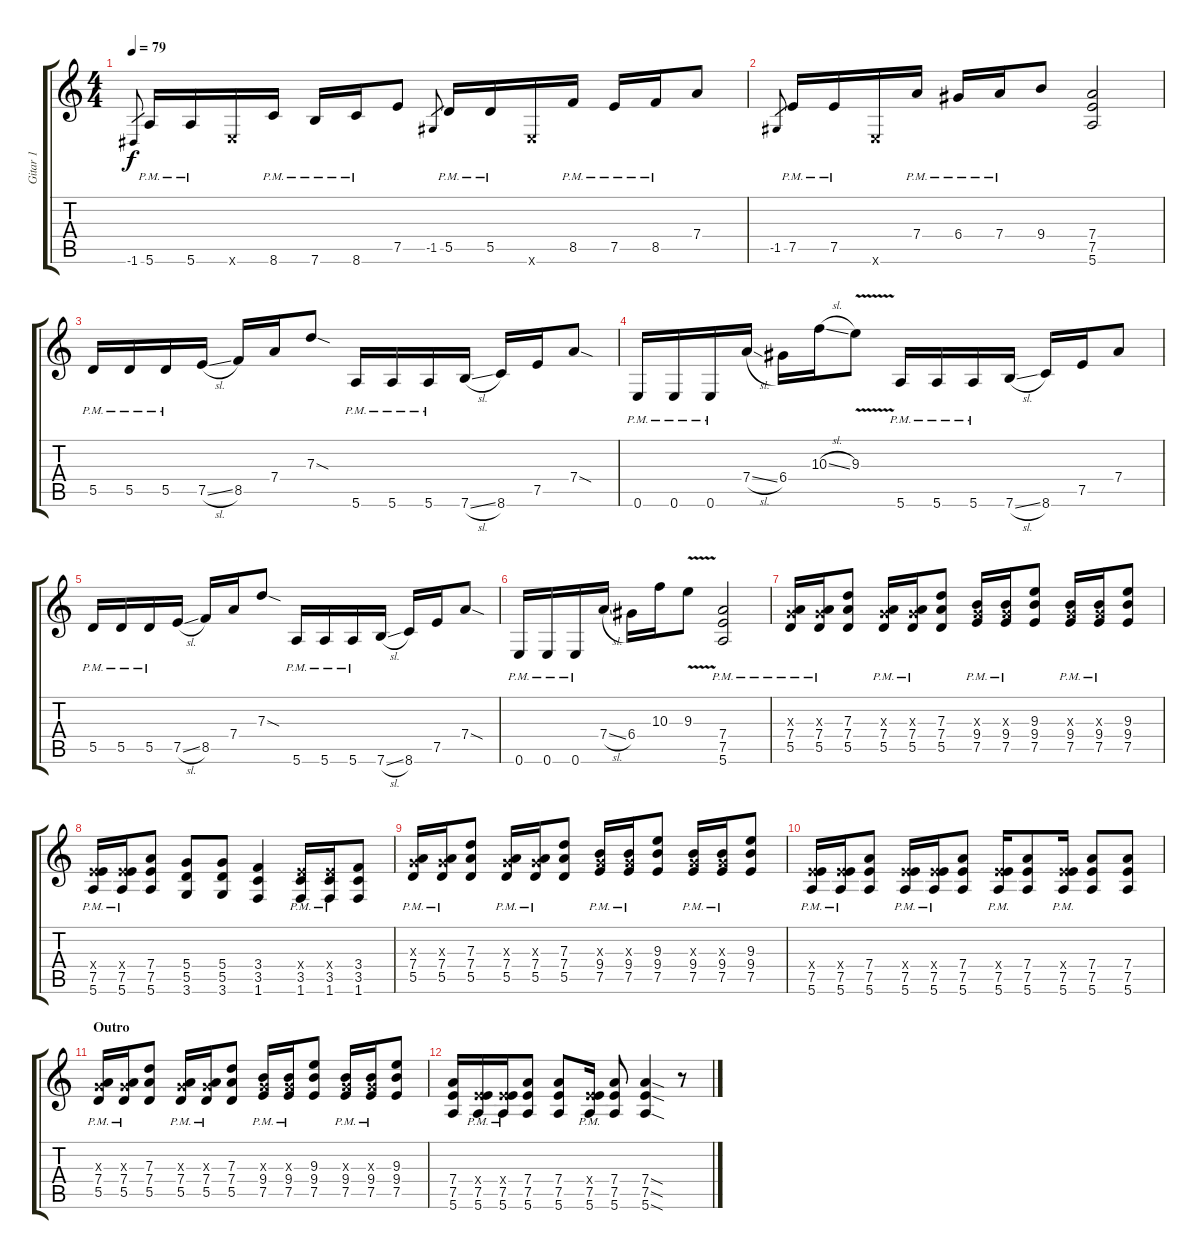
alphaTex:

\track ("Gitar 1" "Gitar 1") {instrument distortionguitar}
\staff {score tabs}
\tuning (E4 B3 G3 D3 A2 E2) {hide}
\ts (4 4)
\tempo 79
\clef g2
\ks c
-1.6.8{gr dy f} 5.6{pm}.16 5.6{pm}.16 0.6{x}.16 8.6{pm}.16 7.6{pm}.16 8.6{pm}.16 7.5.8 -1.5.8{gr} 5.5{pm}.16 5.5{pm}.16 0.6{x}.16 8.5{pm}.16 7.5{pm}.16 8.5{pm}.16 7.4.8 |
-1.5.8{gr} 7.5{pm}.16 7.5{pm}.16 0.6{x}.16 7.4{pm}.16 6.4{pm}.16 7.4{pm}.16 9.4.8 (7.4 7.5 5.6).2 |
\section ("" "")
5.5{pm}.16 5.5{pm}.16 5.5{pm}.16 7.5{sl}.16 8.5.16 7.4.16 7.3{sod}.8 5.6{pm}.16 5.6{pm}.16 5.6{pm}.16 7.6{sl}.16 8.6.16 7.5.16 7.4{sod}.8 |
0.6{pm}.16 0.6{pm}.16 0.6{pm}.16 7.4{sl}.16 6.4.16 10.3{sl}.16 9.3{v}.8 5.6{pm}.16 5.6{pm}.16 5.6{pm}.16 7.6{sl}.16 8.6.16 7.5.16 7.4.8 |
5.5{pm}.16 5.5{pm}.16 5.5{pm}.16 7.5{sl}.16 8.5.16 7.4.16 7.3{sod}.8 5.6{pm}.16 5.6{pm}.16 5.6{pm}.16 7.6{sl}.16 8.6.16 7.5.16 7.4{sod}.8 |
0.6{pm}.16 0.6{pm}.16 0.6{pm}.16 7.4{sl}.16 6.4.16 10.3.16 9.3{v}.8 (7.4 7.5 5.6{pm}).2 |
\section ("" "")
(0.3{x} 7.4{pm} 5.5{pm}).16 (0.3{x} 7.4{pm} 5.5{pm}).16 (7.3 7.4 5.5).8 (0.3{x} 7.4{pm} 5.5{pm}).16 (0.3{x} 7.4{pm} 5.5{pm}).16 (7.3 7.4 5.5).8 (0.3{x} 9.4{pm} 7.5{pm}).16 (0.3{x} 9.4{pm} 7.5{pm}).16 (9.3 9.4 7.5).8 (0.3{x} 9.4{pm} 7.5{pm}).16 (0.3{x} 9.4{pm} 7.5{pm}).16 (9.3 9.4 7.5).8 |
(2.4{x} 7.5{pm} 5.6{pm}).16 (2.4{x} 7.5{pm} 5.6{pm}).16 (7.4 7.5 5.6).8 (5.4 5.5 3.6).8 (5.4 5.5 3.6).8 (3.4 3.5 1.6).4 (2.4{x} 3.5{pm} 1.6{pm}).16 (2.4{x} 3.5{pm} 1.6{pm}).16 (3.4 3.5 1.6).8 |
(0.3{x} 7.4{pm} 5.5{pm}).16 (0.3{x} 7.4{pm} 5.5{pm}).16 (7.3 7.4 5.5).8 (0.3{x} 7.4{pm} 5.5{pm}).16 (0.3{x} 7.4{pm} 5.5{pm}).16 (7.3 7.4 5.5).8 (0.3{x} 9.4{pm} 7.5{pm}).16 (0.3{x} 9.4{pm} 7.5{pm}).16 (9.3 9.4 7.5).8 (0.3{x} 9.4{pm} 7.5{pm}).16 (0.3{x} 9.4{pm} 7.5{pm}).16 (9.3 9.4 7.5).8 |
(2.4{x} 7.5{pm} 5.6{pm}).16 (2.4{x} 7.5{pm} 5.6{pm}).16 (7.4 7.5 5.6).8 (2.4{x} 7.5{pm} 5.6{pm}).16 (2.4{x} 7.5{pm} 5.6{pm}).16 (7.4 7.5 5.6).8 (2.4{x} 7.5{pm} 5.6{pm}).16 (7.4 7.5 5.6).8 (2.4{x} 7.5{pm} 5.6{pm}).16 (7.4 7.5 5.6).8 (7.4 7.5 5.6).8 |
\section ("" "Outro")
(0.3{x} 7.4{pm} 5.5{pm}).16 (0.3{x} 7.4{pm} 5.5{pm}).16 (7.3 7.4 5.5).8 (0.3{x} 7.4{pm} 5.5{pm}).16 (0.3{x} 7.4{pm} 5.5{pm}).16 (7.3 7.4 5.5).8 (0.3{x} 9.4{pm} 7.5{pm}).16 (0.3{x} 9.4{pm} 7.5{pm}).16 (9.3 9.4 7.5).8 (0.3{x} 9.4{pm} 7.5{pm}).16 (0.3{x} 9.4{pm} 7.5{pm}).16 (9.3 9.4 7.5).8 |
(7.4 7.5 5.6).16 (2.4{x} 7.5{pm} 5.6{pm}).16 (2.4{x} 7.5{pm} 5.6{pm}).16 (7.4 7.5 5.6).8 (7.4 7.5 5.6).8 (2.4{x} 7.5{pm} 5.6{pm}).16 (7.4 7.5 5.6).8 (7.4{sod} 7.5{sod} 5.6{sod}).4 r.8
